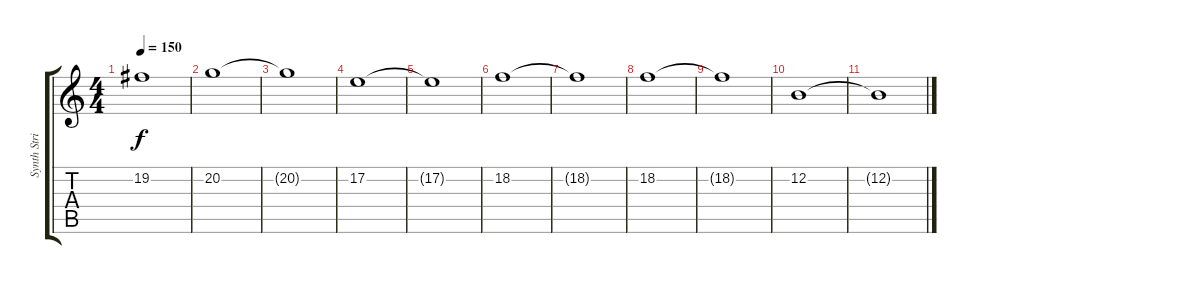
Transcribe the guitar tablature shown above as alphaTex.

\track ("Synth Strings" "Synth Stri") {instrument stringensemble1}
\staff {score tabs}
\tuning (E4 B3 G3 D3 A2 E2) {hide}
\ts (4 4)
\tempo 150
\clef g2
\ks c
19.2{t}.1{dy f} |
20.2.1 |
20.2{t}.1 |
17.2.1 |
17.2{t}.1 |
18.2.1 |
18.2{t}.1 |
18.2.1 |
18.2{t}.1 |
12.2.1 |
12.2{t}.1
